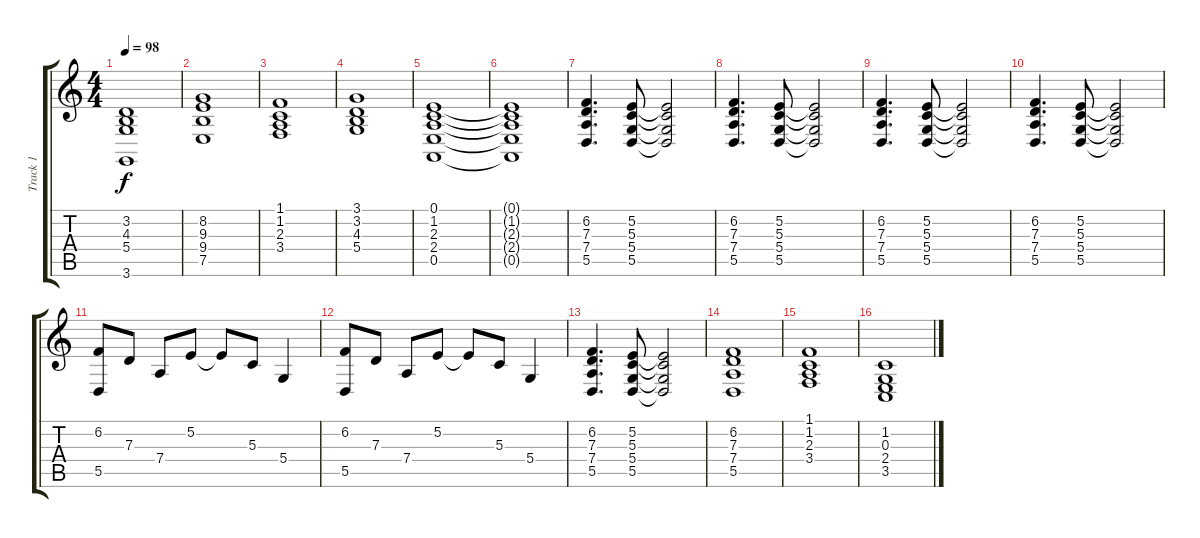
\track ("Track 1" "Track 1") {instrument brightacousticpiano}
\staff {score tabs}
\tuning (E4 B3 G3 D3 A2 E2) {hide}
\ts (4 4)
\tempo 98
\clef g2
\ks c
(3.2 4.3 5.4 3.6).1{dy f} |
(8.2 9.3 9.4 7.5).1 |
(1.1 1.2 2.3 3.4).1 |
(3.1 3.2 4.3 5.4).1 |
(0.1 1.2 2.3 2.4 0.5).1 |
(0.1{t} 1.2{t} 2.3{t} 2.4{t} 0.5{t}).1 |
(6.2 7.3 7.4 5.5).4{d} (5.2 5.3 5.4 5.5).8 (5.2{t} 5.3{t} 5.4{t} 5.5{t}).2 |
(6.2 7.3 7.4 5.5).4{d} (5.2 5.3 5.4 5.5).8 (5.2{t} 5.3{t} 5.4{t} 5.5{t}).2 |
(6.2 7.3 7.4 5.5).4{d} (5.2 5.3 5.4 5.5).8 (5.2{t} 5.3{t} 5.4{t} 5.5{t}).2 |
(6.2 7.3 7.4 5.5).4{d} (5.2 5.3 5.4 5.5).8 (5.2{t} 5.3{t} 5.4{t} 5.5{t}).2 |
(6.2 5.5).8 7.3.8 7.4.8 5.2.8 5.2{t}.8 5.3.8 5.4.4 |
(6.2 5.5).8 7.3.8 7.4.8 5.2.8 5.2{t}.8 5.3.8 5.4.4 |
(6.2 7.3 7.4 5.5).4{d} (5.2 5.3 5.4 5.5).8 (5.2{t} 5.3{t} 5.4{t} 5.5{t}).2 |
(6.2 7.3 7.4 5.5).1 |
(1.1 1.2 2.3 3.4).1 |
(1.2 0.3 2.4 3.5).1
